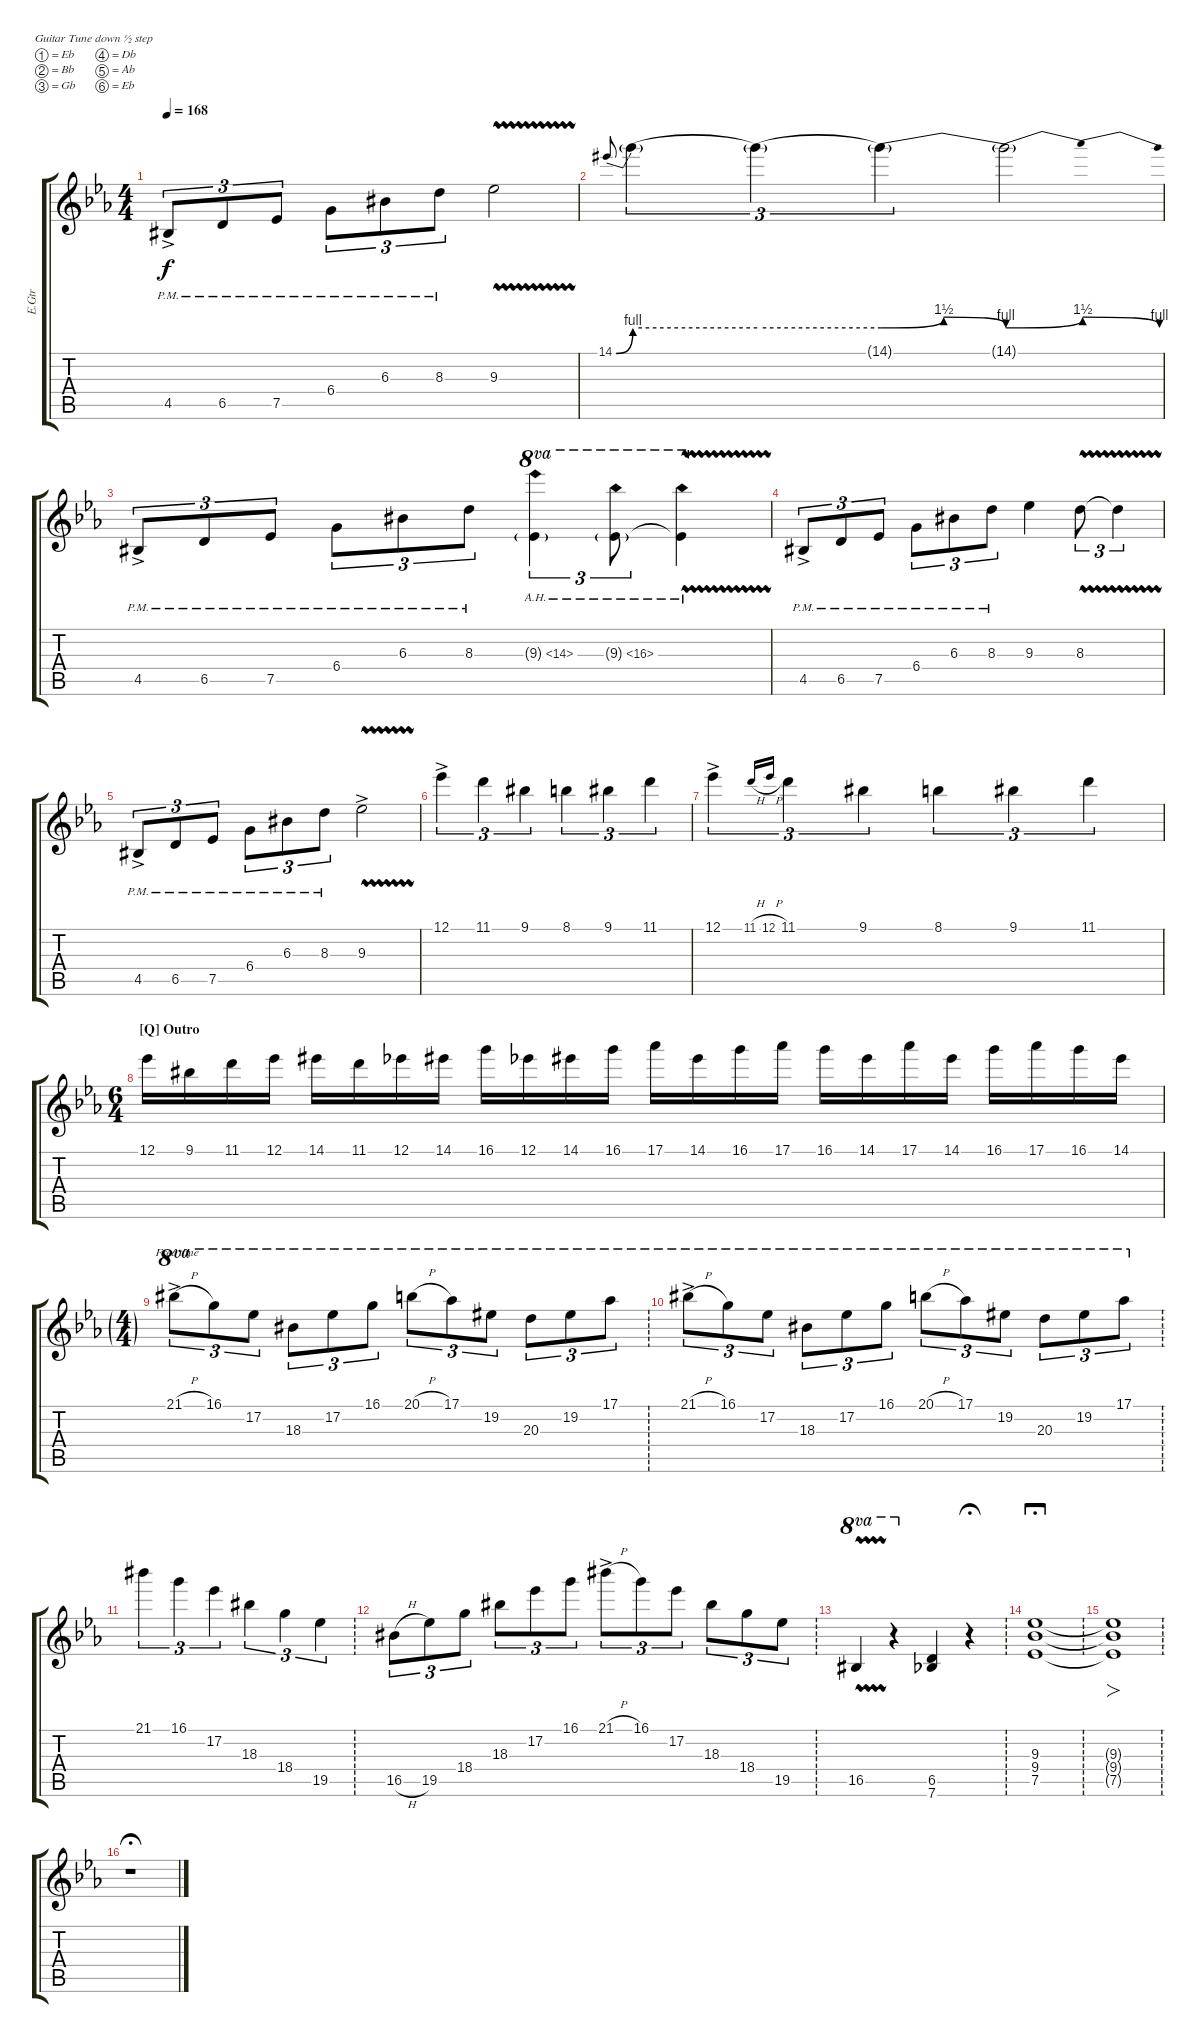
\defaultSystemsLayout 4
\bracketExtendMode groupsimilarinstruments
\otherSystemsTrackNameOrientation horizontal
\track ("E.Guitar I" "E.Gtr") {instrument distortionguitar}
\staff {score tabs}
\tuning (Eb4 Bb3 Gb3 Db3 Ab2 Eb2)
\ts (4 4)
\tempo 168
\clef g2
\ks eb
4.5{ac pm acc #}.8{tu (3 2) dy f beam Up} 6.5{pm acc #}.8{tu (3 2) beam Up} 7.5{pm acc forcenatural}.8{tu (3 2) beam Up} 6.4{pm acc #}.8{tu (3 2) beam Down} 6.3{pm acc #}.8{tu (3 2) beam Down} 8.3{pm acc #}.8{tu (3 2) beam Down} 9.3{vw acc forcenatural}.2{beam Down} |
14.1{be (bend 0 0 15 4) acc #}.8{gr onbeat beam Up} 14.1{be (hold 0 4 60 4) t}.4{tu (3 2) beam Down} 14.1{be (hold 0 4 60 4) t}.4{tu (3 2) beam Down} 14.1{be (bendrelease 0 4 10.2 6 20.4 6 28.2 4) t}.4{tu (3 2) beam Down} 14.1{be (bendrelease 0 4 10.2 6 20.4 6 29.4 4) t}.2{beam Down} |
4.5{ac pm acc #}.8{tu (3 2) beam Up} 6.5{pm acc #}.8{tu (3 2) beam Up} 7.5{pm acc forcenatural}.8{tu (3 2) beam Up} 6.4{pm acc #}.8{tu (3 2) beam Down} 6.3{pm acc #}.8{tu (3 2) beam Down} 8.3{pm acc #}.8{tu (3 2) beam Down} 9.3{ah 5 g acc forcenatural}.4{tu (3 2) ot 8va beam Down} 9.3{ah 7 g acc forcenatural}.8{tu (3 2) ot 8va beam Down} 9.3{ah 7 vw t acc forcenatural}.4{ot 8va beam Down} |
4.5{ac pm acc #}.8{tu (3 2) beam Up} 6.5{pm acc #}.8{tu (3 2) beam Up} 7.5{pm acc forcenatural}.8{tu (3 2) beam Up} 6.4{pm acc #}.8{tu (3 2) beam Down} 6.3{pm acc #}.8{tu (3 2) beam Down} 8.3{pm acc #}.8{tu (3 2) beam Down} 9.3{acc forcenatural}.4{beam Down} 8.3{vw acc #}.8{tu (3 2) beam Down} 8.3{vw t acc #}.4{tu (3 2) beam Down} |
4.5{ac pm acc #}.8{tu (3 2) beam Up} 6.5{pm acc #}.8{tu (3 2) beam Up} 7.5{pm acc forcenatural}.8{tu (3 2) beam Up} 6.4{pm acc #}.8{tu (3 2) beam Down} 6.3{pm acc #}.8{tu (3 2) beam Down} 8.3{pm acc #}.8{tu (3 2) beam Down} 9.3{vw ac acc forcenatural}.2{beam Down} |
12.1{ac acc forcenatural}.4{tu (3 2) beam Down} 11.1{acc #}.4{tu (3 2) beam Down} 9.1{acc #}.4{tu (3 2) beam Down} 8.1{acc #}.4{tu (3 2) beam Down} 9.1{acc #}.4{tu (3 2) beam Down} 11.1{acc #}.4{tu (3 2) beam Down} |
12.1{ac acc forcenatural}.4{tu (3 2) beam Down} 11.1{h acc #}.16{tu (3 2) gr onbeat beam Up} 12.1{h acc forcenatural}.16{tu (3 2) gr onbeat beam Up} 11.1{acc #}.4{tu (3 2) beam Down} 9.1{acc #}.4{tu (3 2) beam Down} 8.1{acc #}.4{tu (3 2) beam Down} 9.1{acc #}.4{tu (3 2) beam Down} 11.1{acc #}.4{tu (3 2) beam Down} |
\ts (6 4)
\section ("Q" "Outro")
12.1{acc forcenatural}.16{beam Down} 9.1{acc #}.16{beam Down} 11.1{acc #}.16{beam Down} 12.1{acc forcenatural}.16{beam Down beam split} 14.1{acc #}.16{beam Down} 11.1{acc #}.16{beam Down} 12.1{acc forcenatural}.16{beam Down} 14.1{acc #}.16{beam Down beam split} 16.1{acc #}.16{beam Down} 12.1{acc forcenatural}.16{beam Down} 14.1{acc #}.16{beam Down} 16.1{acc #}.16{beam Down} 17.1{acc forcenatural}.16{beam Down} 14.1{acc #}.16{beam Down} 16.1{acc #}.16{beam Down} 17.1{acc forcenatural}.16{beam Down beam split} 16.1{acc #}.16{beam Down} 14.1{acc #}.16{beam Down} 17.1{acc forcenatural}.16{beam Down} 14.1{acc #}.16{beam Down beam split} 16.1{acc #}.16{beam Down} 17.1{acc forcenatural}.16{beam Down} 16.1{acc #}.16{beam Down} 14.1{acc #}.16{beam Down} |
\ts (4 4)
\ft
21.1{h ac acc #}.8{tu (3 2) ot 8va beam Down} 16.1{acc #}.8{tu (3 2) ot 8va beam Down} 17.2{acc forcenatural}.8{tu (3 2) ot 8va beam Down} 18.3{acc #}.8{tu (3 2) ot 8va beam Down} 17.2{acc forcenatural}.8{tu (3 2) ot 8va beam Down} 16.1{acc #}.8{tu (3 2) ot 8va beam Down} 20.1{h acc #}.8{tu (3 2) ot 8va beam Down} 17.1{acc forcenatural}.8{tu (3 2) ot 8va beam Down} 19.2{acc #}.8{tu (3 2) ot 8va beam Down} 20.3{acc #}.8{tu (3 2) ot 8va beam Down} 19.2{acc #}.8{tu (3 2) ot 8va beam Down} 17.1{acc forcenatural}.8{tu (3 2) ot 8va beam Down} |
\ft
21.1{h ac acc #}.8{tu (3 2) ot 8va beam Down} 16.1{acc #}.8{tu (3 2) ot 8va beam Down} 17.2{acc forcenatural}.8{tu (3 2) ot 8va beam Down} 18.3{acc #}.8{tu (3 2) ot 8va beam Down} 17.2{acc forcenatural}.8{tu (3 2) ot 8va beam Down} 16.1{acc #}.8{tu (3 2) ot 8va beam Down} 20.1{h acc #}.8{tu (3 2) ot 8va beam Down} 17.1{acc forcenatural}.8{tu (3 2) ot 8va beam Down} 19.2{acc #}.8{tu (3 2) ot 8va beam Down} 20.3{acc #}.8{tu (3 2) ot 8va beam Down} 19.2{acc #}.8{tu (3 2) ot 8va beam Down} 17.1{acc forcenatural}.8{tu (3 2) ot 8va beam Down} |
\ft
21.1{acc #}.4{tu (3 2) beam Down} 16.1{acc #}.4{tu (3 2) beam Down} 17.2{acc forcenatural}.4{tu (3 2) beam Down} 18.3{acc #}.4{tu (3 2) beam Down} 18.4{acc #}.4{tu (3 2) beam Down} 19.5{acc forcenatural}.4{tu (3 2) beam Down} |
\ft
16.5{h acc #}.8{tu (3 2) beam Down} 19.5{acc forcenatural}.8{tu (3 2) beam Down} 18.4{acc #}.8{tu (3 2) beam Down} 18.3{acc #}.8{tu (3 2) beam Down} 17.2{acc forcenatural}.8{tu (3 2) beam Down} 16.1{acc #}.8{tu (3 2) beam Down} 21.1{h ac acc #}.8{tu (3 2) beam Down} 16.1{acc #}.8{tu (3 2) beam Down} 17.2{acc forcenatural}.8{tu (3 2) beam Down} 18.3{acc #}.8{tu (3 2) beam Down} 18.4{acc #}.8{tu (3 2) beam Down} 19.5{acc forcenatural}.8{tu (3 2) beam Down} |
\ft
16.5{vw acc #}.4{ot 8va beam Up} r.4{ot 8va beam Up} (7.6{acc forcenatural} 6.5{acc #}).4{beam Up} r.4{fermata (medium 0.5) beam Up} |
\ft
(7.5{acc forcenatural} 9.4{acc forcenatural} 9.3{acc forcenatural}).1{fermata (long 1) beam Up} |
\ft
(7.5{t acc forcenatural} 9.4{t acc forcenatural} 9.3{t acc forcenatural}).1{fo beam Up} |
\ft
r.1{fermata (medium 0.5) beam Down}
